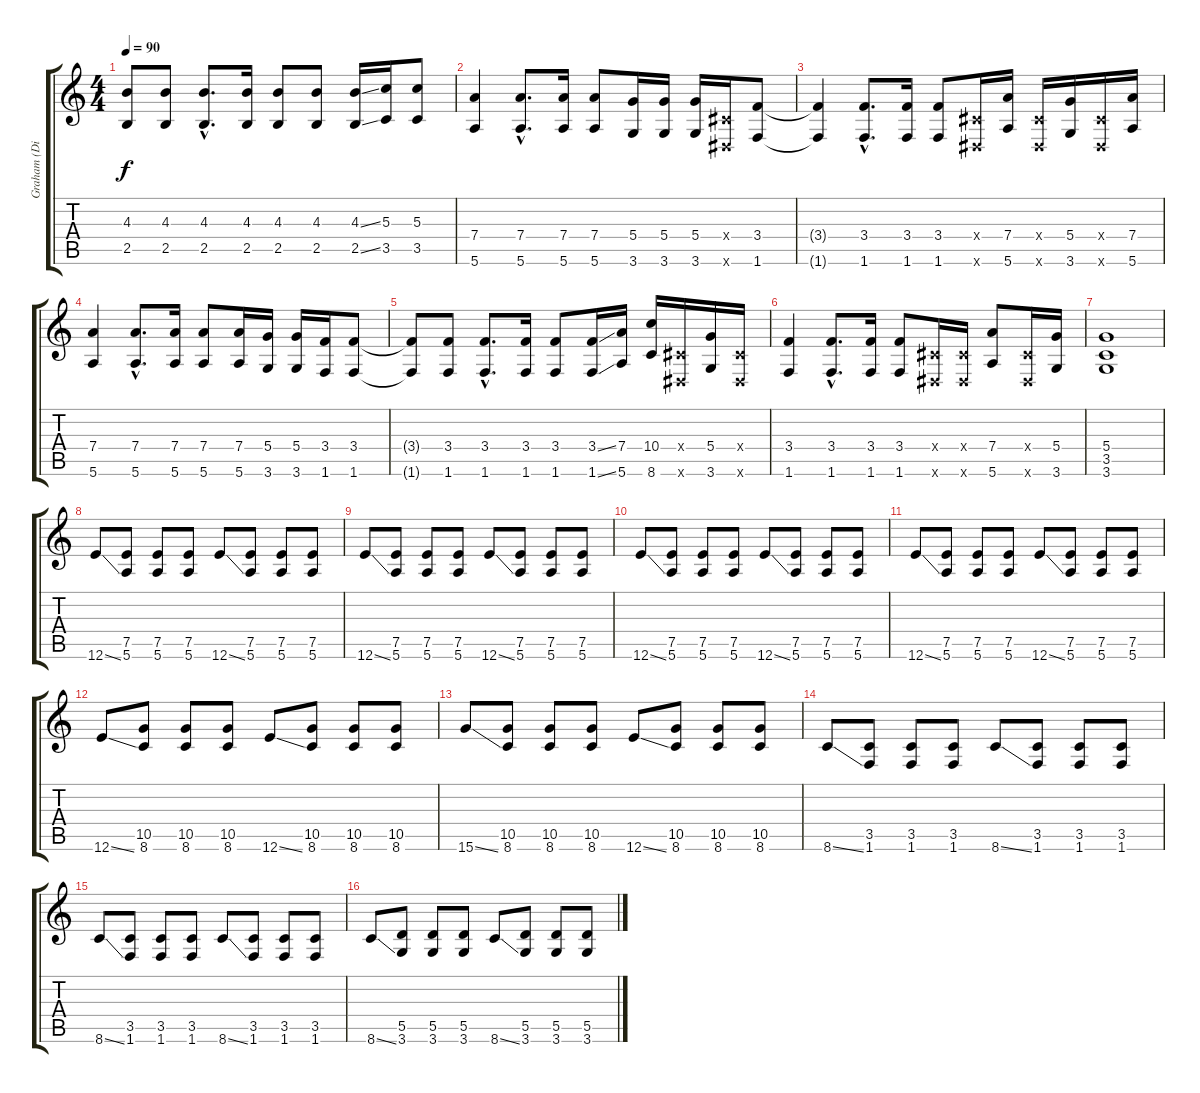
\track ("Graham (Disto. Guitar)" "Graham (Di") {instrument distortionguitar}
\staff {score tabs}
\tuning (E4 B3 G3 D3 A2 E2) {hide}
\ts (4 4)
\tempo 90
\clef g2
\ks c
(4.3{t} 2.5{t}).8{dy f} (4.3 2.5).8 (4.3{hac} 2.5{hac}).8{d} (4.3 2.5).16 (4.3 2.5).8 (4.3 2.5).8 (4.3{ss} 2.5{ss}).16 (5.3 3.5).16 (5.3 3.5).8 |
(7.4 5.6).4 (7.4{hac} 5.6{hac}).8{d} (7.4 5.6).16 (7.4 5.6).8 (5.4 3.6).16 (5.4 3.6).16 (5.4 3.6).16 (-1.4{x} -1.6{x}).16 (3.4 1.6).8 |
(3.4{t} 1.6{t}).4 (3.4{hac} 1.6{hac}).8{d} (3.4 1.6).16 (3.4 1.6).8 (-1.4{x} -1.6{x}).16 (7.4 5.6).16 (-1.4{x} -1.6{x}).16 (5.4 3.6).16 (-1.4{x} -1.6{x}).16 (7.4 5.6).16 |
(7.4 5.6).4 (7.4{hac} 5.6{hac}).8{d} (7.4 5.6).16 (7.4 5.6).8 (7.4 5.6).16 (5.4 3.6).16 (5.4 3.6).16 (3.4 1.6).16 (3.4 1.6).8 |
(3.4{t} 1.6{t}).8 (3.4 1.6).8 (3.4{hac} 1.6{hac}).8{d} (3.4 1.6).16 (3.4 1.6).8 (3.4{ss} 1.6{ss}).16 (7.4 5.6).16 (10.4 8.6).16 (-1.4{x} -1.6{x}).16 (5.4 3.6).16 (-1.4{x} -1.6{x}).16 |
(3.4 1.6).4 (3.4{hac} 1.6{hac}).8{d} (3.4 1.6).16 (3.4 1.6).8 (-1.4{x} -1.6{x}).16 (-1.4{x} -1.6{x}).16 (7.4 5.6).8 (-1.4{x} -1.6{x}).16 (5.4 3.6).16 |
(5.4 3.5 3.6).1 |
12.6{ss}.8 (7.5 5.6).8 (7.5 5.6).8 (7.5 5.6).8 12.6{ss}.8 (7.5 5.6).8 (7.5 5.6).8 (7.5 5.6).8 |
12.6{ss}.8 (7.5 5.6).8 (7.5 5.6).8 (7.5 5.6).8 12.6{ss}.8 (7.5 5.6).8 (7.5 5.6).8 (7.5 5.6).8 |
12.6{ss}.8 (7.5 5.6).8 (7.5 5.6).8 (7.5 5.6).8 12.6{ss}.8 (7.5 5.6).8 (7.5 5.6).8 (7.5 5.6).8 |
12.6{ss}.8 (7.5 5.6).8 (7.5 5.6).8 (7.5 5.6).8 12.6{ss}.8 (7.5 5.6).8 (7.5 5.6).8 (7.5 5.6).8 |
12.6{ss}.8 (10.5 8.6).8 (10.5 8.6).8 (10.5 8.6).8 12.6{ss}.8 (10.5 8.6).8 (10.5 8.6).8 (10.5 8.6).8 |
15.6{ss}.8 (10.5 8.6).8 (10.5 8.6).8 (10.5 8.6).8 12.6{ss}.8 (10.5 8.6).8 (10.5 8.6).8 (10.5 8.6).8 |
8.6{ss}.8 (3.5 1.6).8 (3.5 1.6).8 (3.5 1.6).8 8.6{ss}.8 (3.5 1.6).8 (3.5 1.6).8 (3.5 1.6).8 |
8.6{ss}.8 (3.5 1.6).8 (3.5 1.6).8 (3.5 1.6).8 8.6{ss}.8 (3.5 1.6).8 (3.5 1.6).8 (3.5 1.6).8 |
8.6{ss}.8 (5.5 3.6).8 (5.5 3.6).8 (5.5 3.6).8 8.6{ss}.8 (5.5 3.6).8 (5.5 3.6).8 (5.5 3.6).8
